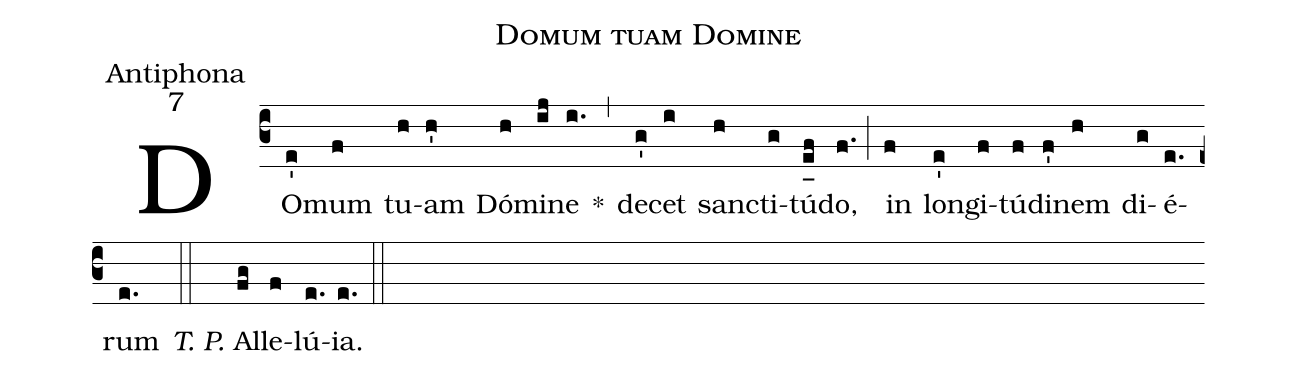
name:Domum tuam Domine;
office-part:Antiphona;
mode:7;
%%
(c3) DO(e')mum(f) tu(h)am(h') Dó(h)mi(ij)ne(i.) *(,) de(g')cet(i) san(h)cti(g)tú(e_[uh:l]f)do,(f.) (;) in(f) lon(e')gi(f)tú(f)di(f')nem(h) di(g)é(e.)rum(e.) (::) <i>T. P.</i> Al(fg)le(f)lú(e.){ia}.(e.) (::)

%<eu>E(i) u(i) o(j) u(i) a(h) e.</eu>(gf..) (::)
